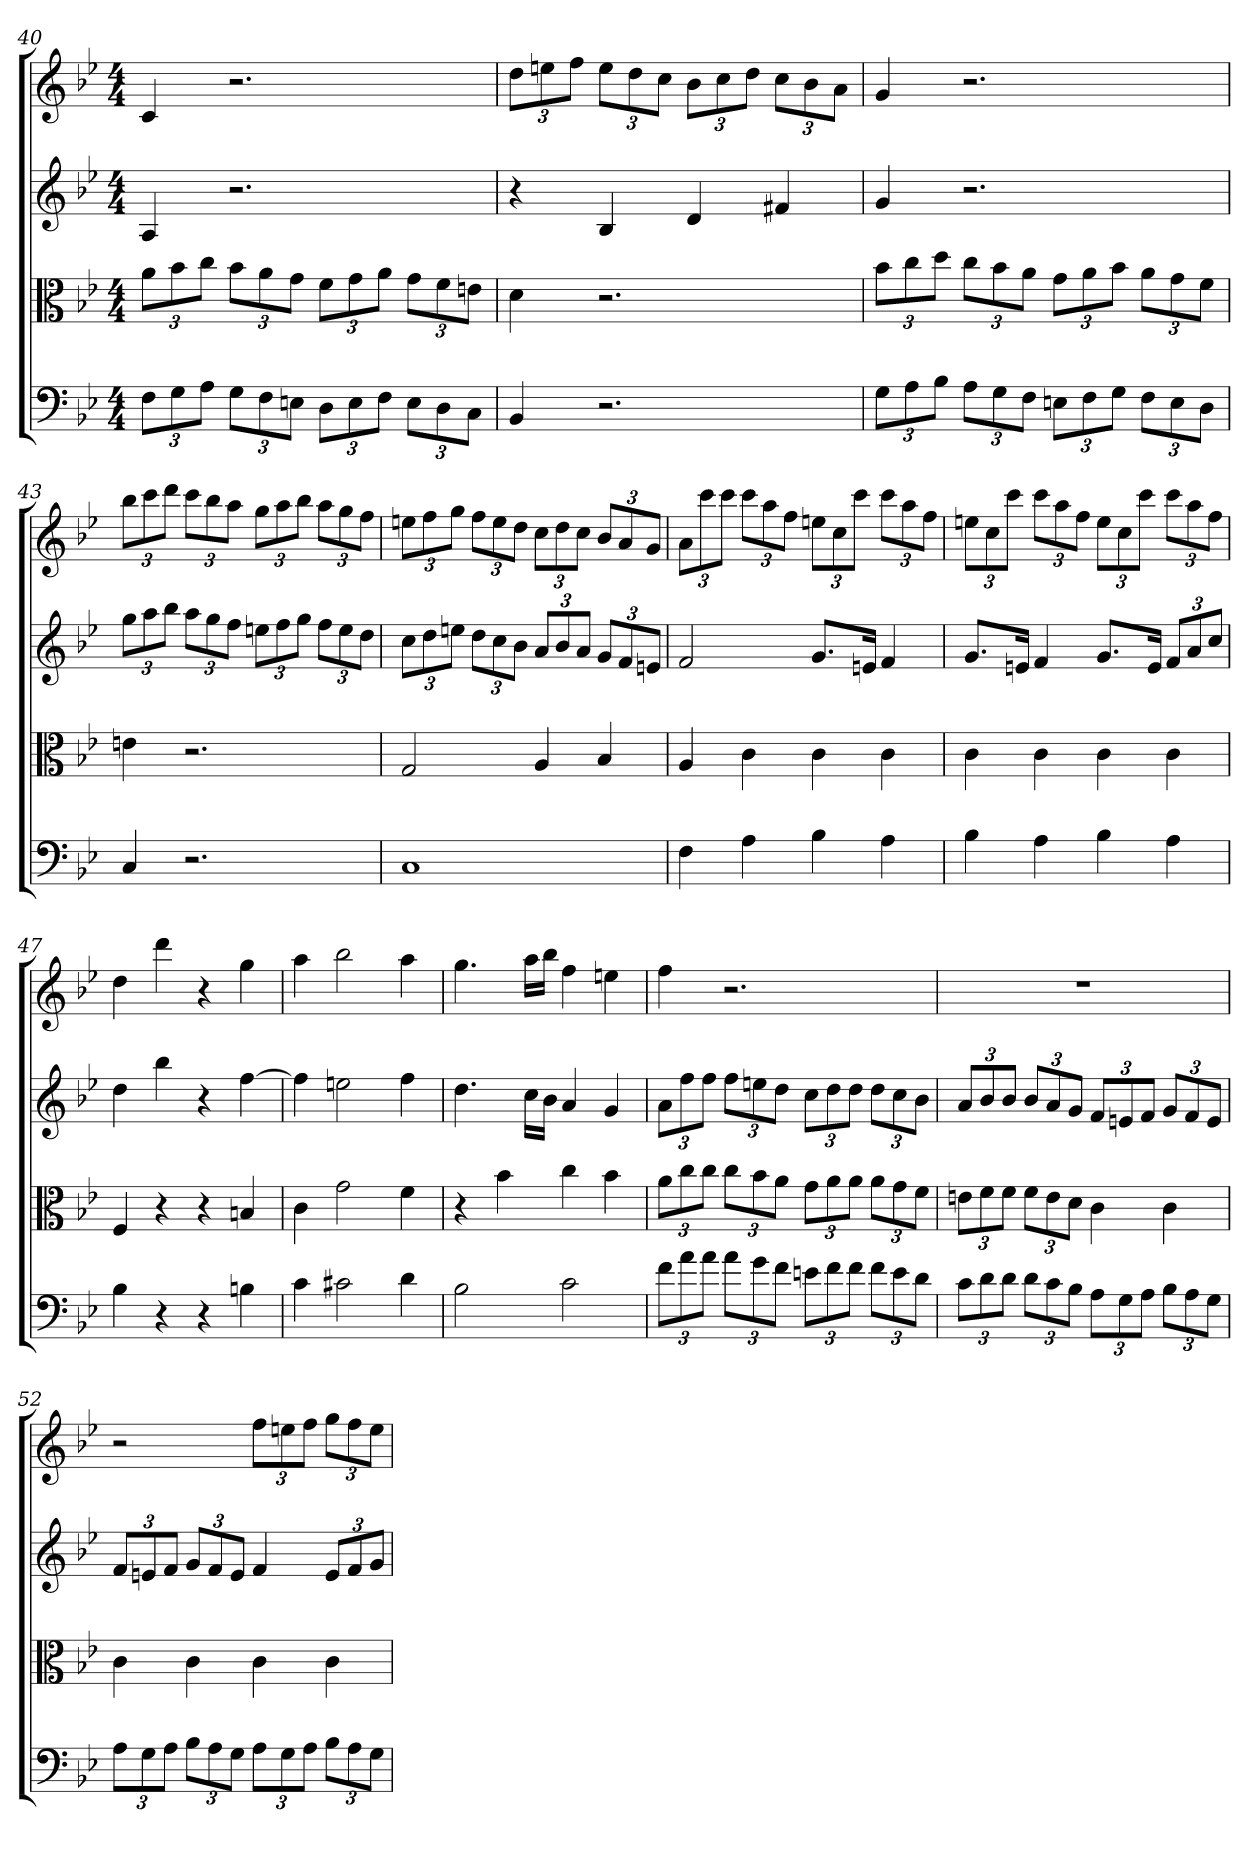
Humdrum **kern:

**kern	**kern	**kern	**kern
*part4	*part3	*part2	*part1
*staff4	*staff3	*staff2	*staff1
*clefF4	*clefC3	*	*
*k[b-e-]	*k[b-e-]	*k[b-e-]	*k[b-e-]
*B-:	*B-:	*B-:	*B-:
*M4/4	*M4/4	*M4/4	*M4/4
=40	=40	=40	=40
12F\L	12a\L	4A	4c
12G\	12b-\	.	.
12A\J	12cc\J	.	.
12G\L	12b-\L	2.r	2.r
12F\	12a\	.	.
12En\J	12g\J	.	.
12D\L	12f\L	.	.
12E\	12g\	.	.
12F\J	12a\J	.	.
12E\L	12g\L	.	.
12D\	12f\	.	.
12C\J	12en\J	.	.
=41	=41	=41	=41
4BB-	4d	4r	12ddL
.	.	.	12een
.	.	.	12ffJ
2.r	2.r	4B-	12eeL
.	.	.	12dd
.	.	.	12ccJ
.	.	4d	12b-L
.	.	.	12cc
.	.	.	12ddJ
.	.	4f#X	12ccL
.	.	.	12b-
.	.	.	12aJ
=42	=42	=42	=42
12G\L	12b-\L	4g	4g
12A\	12cc\	.	.
12B-\J	12dd\J	.	.
12A\L	12cc\L	2.r	2.r
12G\	12b-\	.	.
12F\J	12a\J	.	.
12En\L	12g\L	.	.
12F\	12a\	.	.
12G\J	12b-\J	.	.
12F\L	12a\L	.	.
12E\	12g\	.	.
12D\J	12f\J	.	.
=43	=43	=43	=43
4C	4en	12ggL	12bb-L
.	.	12aa	12ccc
.	.	12bb-J	12dddJ
2.r	2.r	12aaL	12cccL
.	.	12gg	12bb-
.	.	12ffJ	12aaJ
.	.	12eenL	12ggL
.	.	12ff	12aa
.	.	12ggJ	12bb-J
.	.	12ffL	12aaL
.	.	12ee	12gg
.	.	12ddJ	12ffJ
=44	=44	=44	=44
1C	2G	12ccL	12eenL
.	.	12dd	12ff
.	.	12eenJ	12ggJ
.	.	12ddL	12ffL
.	.	12cc	12ee
.	.	12b-J	12ddJ
.	4A	12aL	12ccL
.	.	12b-	12dd
.	.	12aJ	12ccJ
.	4B-	12gL	12b-L
.	.	12f	12a
.	.	12enJ	12gJ
=45	=45	=45	=45
4F	4A	2f	12aL
.	.	.	12ccc
.	.	.	12cccJ
4A	4c	.	12cccL
.	.	.	12aa
.	.	.	12ffJ
4B-	4c	8.gL	12eenL
.	.	.	12cc
.	.	.	12cccJ
.	.	16enJk	.
4A	4c	4f	12cccL
.	.	.	12aa
.	.	.	12ffJ
=46	=46	=46	=46
4B-	4c	8.gL	12eenL
.	.	.	12cc
.	.	.	12cccJ
.	.	16enJk	.
4A	4c	4f	12cccL
.	.	.	12aa
.	.	.	12ffJ
4B-	4c	8.gL	12eeL
.	.	.	12cc
.	.	.	12cccJ
.	.	16eJk	.
4A	4c	12fL	12cccL
.	.	12a	12aa
.	.	12ccJ	12ffJ
=47	=47	=47	=47
4B-	4F	4dd	4dd
4r	4r	4bb-	4ddd
4r	4r	4r	4r
4Bn	4Bn	[4ff	4gg
=48	=48	=48	=48
4c	4c	4ff]	4aa
2c#X	2g	2een	2bb-
4d	4f	4ff	4aa
=49	=49	=49	=49
2B-	4r	4.dd	4.gg
.	4b-	.	.
.	.	16ccLL	16aaLL
.	.	16b-JJ	16bb-JJ
2c	4cc	4a	4ff
.	4b-	4g	4een
=50	=50	=50	=50
12f\L	12a\L	12aL	4ff
12a\	12cc\	12ff	.
12a\J	12cc\J	12ffJ	.
12a\L	12cc\L	12ffL	2.r
12g\	12b-\	12een	.
12f\J	12a\J	12ddJ	.
12en\L	12g\L	12ccL	.
12f\	12a\	12dd	.
12f\J	12a\J	12ddJ	.
12f\L	12a\L	12ddL	.
12e\	12g\	12cc	.
12d\J	12f\J	12b-J	.
=51	=51	=51	=51
12c\L	12en\L	12aL	1r
12d\	12f\	12b-	.
12d\J	12f\J	12b-J	.
12d\L	12f\L	12b-L	.
12c\	12e\	12a	.
12B-\J	12d\J	12gJ	.
12A\L	4c	12fL	.
12G\	.	12en	.
12A\J	.	12fJ	.
12B-\L	4c	12gL	.
12A\	.	12f	.
12G\J	.	12eJ	.
=52	=52	=52	=52
12A\L	4c	12fL	2r
12G\	.	12en	.
12A\J	.	12fJ	.
12B-\L	4c	12gL	.
12A\	.	12f	.
12G\J	.	12eJ	.
12A\L	4c	4f	12ffL
12G\	.	.	12een
12A\J	.	.	12ffJ
12B-\L	4c	12eL	12ggL
12A\	.	12f	12ff
12G\J	.	12gJ	12eeJ
=	=	=	=
*-	*-	*-	*-
